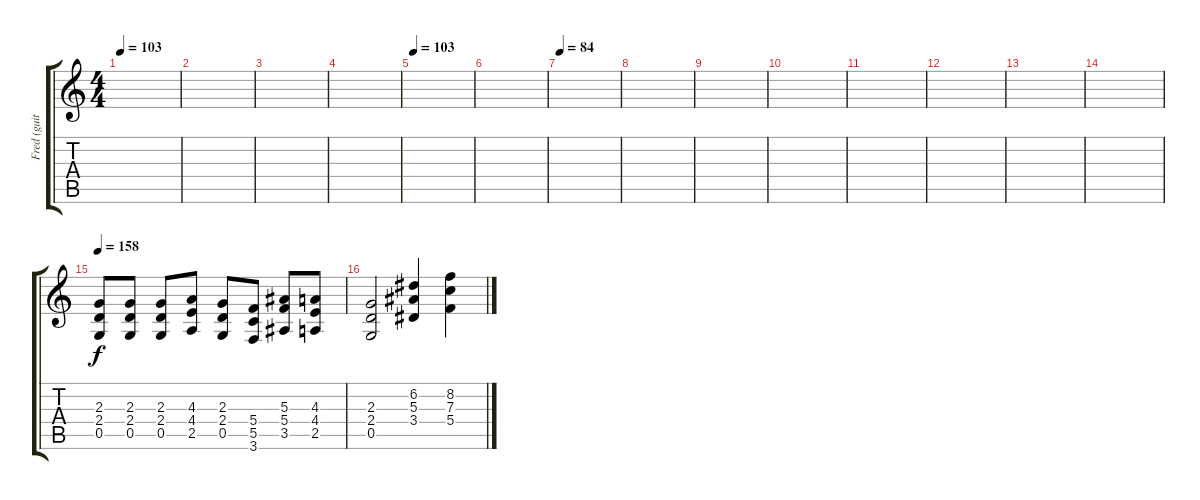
\track ("Fred (guitar I)" "Fred (guit") {instrument distortionguitar}
\staff {score tabs}
\tuning (D4 A3 F3 C3 G2 D2) {hide}
\ts (4 4)
\tempo 103
\clef g2
\ks c
|
|
|
|
\tempo 103
|
|
\tempo 84
|
|
|
|
|
|
|
|
\tempo 158
(2.3 2.4 0.5).8{instrument distortionguitar} (2.3 2.4 0.5).8 (2.3 2.4 0.5).8 (4.3 4.4 2.5).8 (2.3 2.4 0.5).8 (5.4 5.5 3.6).8 (5.3 5.4 3.5).8 (4.3 4.4 2.5).8 |
(2.3 2.4 0.5).2 (6.2 5.3 3.4).4 (8.2 7.3 5.4).4
